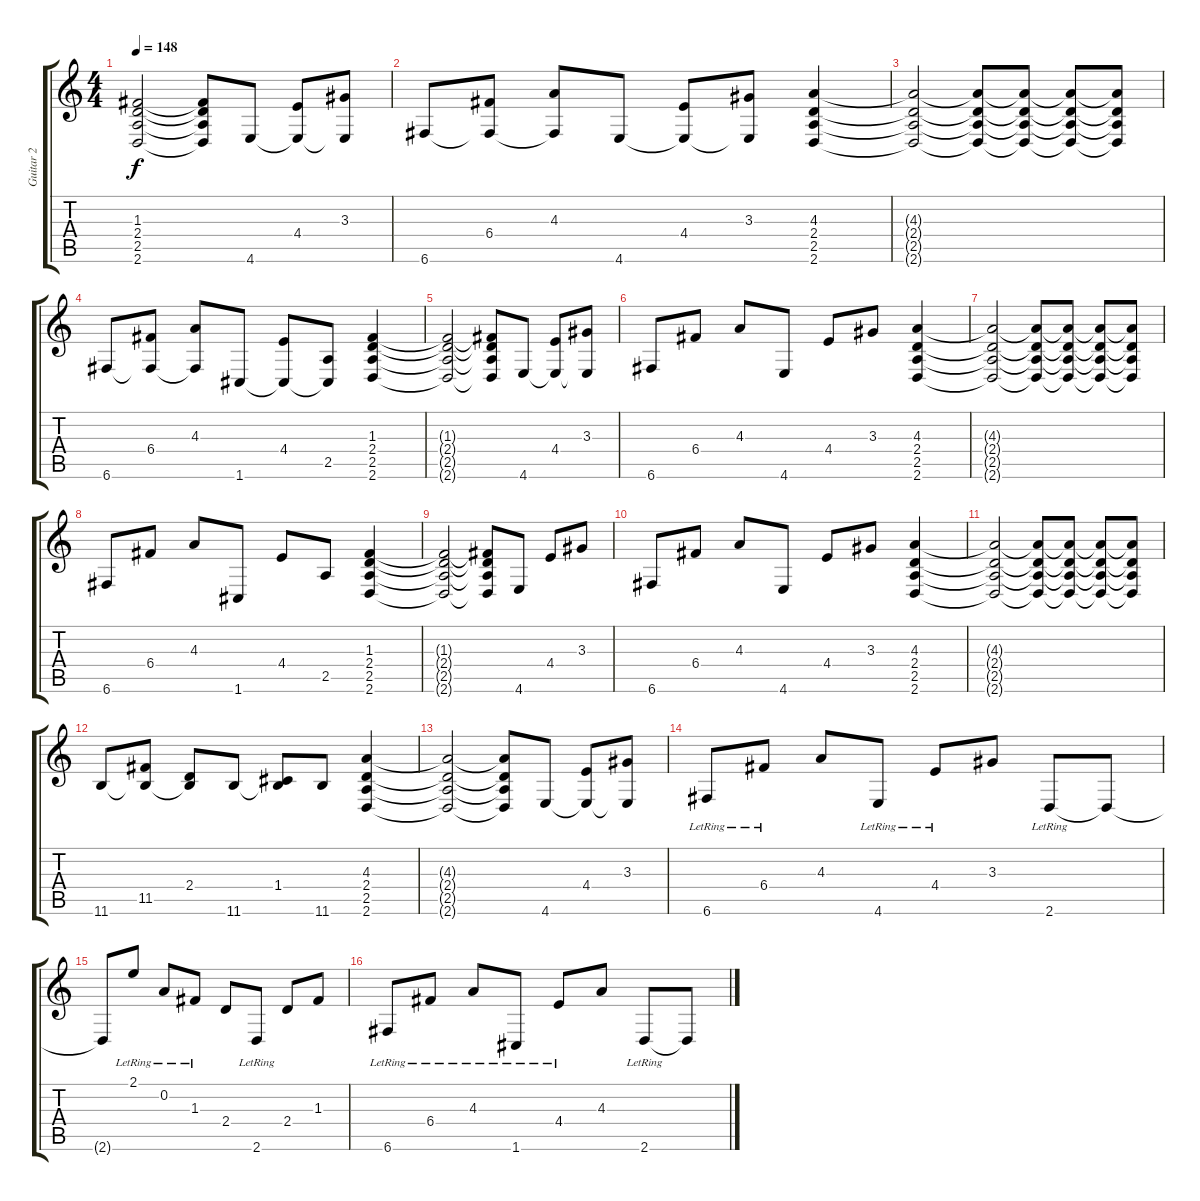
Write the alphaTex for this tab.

\track ("Guitar 2" "Guitar 2") {instrument overdrivenguitar}
\staff {score tabs}
\tuning (D4 A3 F3 C3 G2 C2) {hide}
\ts (4 4)
\tempo 148
\clef g2
\ks c
(1.3{t} 2.4{t} 2.5{t} 2.6{t}).2{dy f} (1.3{t} 2.4{t} 2.5{t} 2.6{t}).8 4.6.8 (4.4 4.6{t}).8 (3.3 4.6{t}).8 |
6.6.8 (6.4 6.6{t}).8 (4.3 6.6{t}).8 4.6.8 (4.4 4.6{t}).8 (3.3 4.6{t}).8 (4.3 2.4 2.5 2.6).4 |
(4.3{t} 2.4{t} 2.5{t} 2.6{t}).2 (4.3{t} 2.4{t} 2.5{t} 2.6{t}).8 (4.3{t} 2.4{t} 2.5{t} 2.6{t}).8 (4.3{t} 2.4{t} 2.5{t} 2.6{t}).8 (4.3{t} 2.4{t} 2.5{t} 2.6{t}).8 |
6.6.8 (6.4 6.6{t}).8 (4.3 6.6{t}).8 1.6.8 (4.4 1.6{t}).8 (2.5 1.6{t}).8 (1.3 2.4 2.5 2.6).4 |
(1.3{t} 2.4{t} 2.5{t} 2.6{t}).2 (1.3{t} 2.4{t} 2.5{t} 2.6{t}).8 4.6.8 (4.4 4.6{t}).8 (3.3 4.6{t}).8 |
6.6.8 6.4.8 4.3.8 4.6.8 4.4.8 3.3.8 (4.3 2.4 2.5 2.6).4 |
(4.3{t} 2.4{t} 2.5{t} 2.6{t}).2 (4.3{t} 2.4{t} 2.5{t} 2.6{t}).8 (4.3{t} 2.4{t} 2.5{t} 2.6{t}).8 (4.3{t} 2.4{t} 2.5{t} 2.6{t}).8 (4.3{t} 2.4{t} 2.5{t} 2.6{t}).8 |
6.6.8 6.4.8 4.3.8 1.6.8 4.4.8 2.5.8 (1.3 2.4 2.5 2.6).4 |
(1.3{t} 2.4{t} 2.5{t} 2.6{t}).2 (1.3{t} 2.4{t} 2.5{t} 2.6{t}).8 4.6.8 4.4.8 3.3.8 |
6.6.8 6.4.8 4.3.8 4.6.8 4.4.8 3.3.8 (4.3 2.4 2.5 2.6).4 |
(4.3{t} 2.4{t} 2.5{t} 2.6{t}).2 (4.3{t} 2.4{t} 2.5{t} 2.6{t}).8 (4.3{t} 2.4{t} 2.5{t} 2.6{t}).8 (4.3{t} 2.4{t} 2.5{t} 2.6{t}).8 (4.3{t} 2.4{t} 2.5{t} 2.6{t}).8 |
11.6.8 (11.5 11.6{t}).8 (2.4 11.6{t}).8 11.6.8 (1.4 11.6{t}).8 11.6.8 (4.3 2.4 2.5 2.6).4 |
(4.3{t} 2.4{t} 2.5{t} 2.6{t}).2 (4.3{t} 2.4{t} 2.5{t} 2.6{t}).8 4.6.8 (4.4 4.6{t}).8 (3.3 4.6{t}).8 |
6.6{lr}.8{instrument electricguitarclean} 6.4{lr}.8 4.3.8 4.6{lr}.8 4.4{lr}.8 3.3.8 2.6{lr}.8 2.6{t}.8 |
2.6{t}.8 2.1{lr}.8 0.2{lr}.8 1.3{lr}.8 2.4.8 2.6{lr}.8 2.4.8 1.3.8 |
6.6{lr}.8{instrument electricguitarclean} 6.4{lr}.8 4.3{lr}.8 1.6{lr}.8 4.4{lr}.8 4.3.8 2.6{lr}.8 2.6{t}.8
